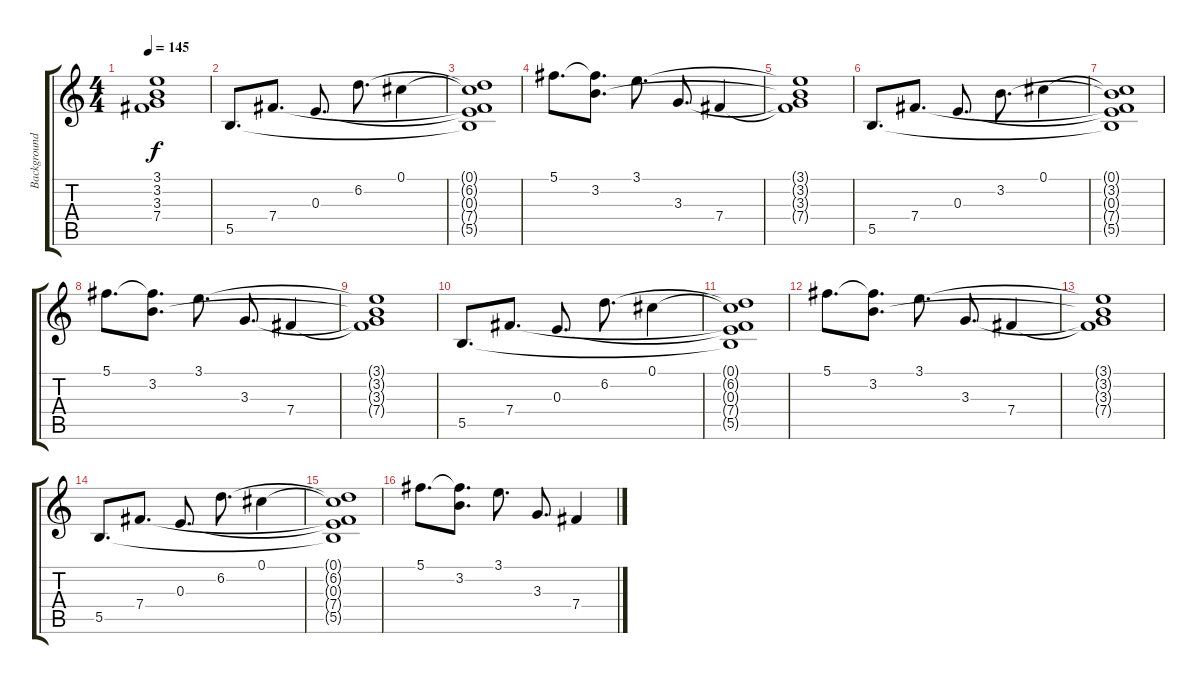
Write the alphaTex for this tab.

\track ("Background (production)" "Background") {instrument overdrivenguitar}
\staff {score tabs}
\tuning (Db4 Ab3 E3 B2 Gb2 B1) {hide}
\ts (4 4)
\tempo 145
\clef g2
\ks c
(3.1{t} 3.2{t} 3.3{t} 7.4{t}).1{dy f} |
5.5.8{d} 7.4.8{d} 0.3.8{d} 6.2.8{d} 0.1.4 |
(0.1{t} 6.2{t} 0.3{t} 7.4{t} 5.5{t}).1 |
5.1.8{d} (5.1{t} 3.2).8{d} 3.1.8{d} 3.3.8{d} 7.4.4 |
(3.1{t} 3.2{t} 3.3{t} 7.4{t}).1 |
5.5.8{d} 7.4.8{d} 0.3.8{d} 3.2.8{d} 0.1.4 |
(0.1{t} 3.2{t} 0.3{t} 7.4{t} 5.5{t}).1 |
5.1.8{d} (5.1{t} 3.2).8{d} 3.1.8{d} 3.3.8{d} 7.4.4 |
(3.1{t} 3.2{t} 3.3{t} 7.4{t}).1 |
5.5.8{d} 7.4.8{d} 0.3.8{d} 6.2.8{d} 0.1.4 |
(0.1{t} 6.2{t} 0.3{t} 7.4{t} 5.5{t}).1 |
5.1.8{d} (5.1{t} 3.2).8{d} 3.1.8{d} 3.3.8{d} 7.4.4 |
(3.1{t} 3.2{t} 3.3{t} 7.4{t}).1 |
5.5.8{d} 7.4.8{d} 0.3.8{d} 6.2.8{d} 0.1.4 |
(0.1{t} 6.2{t} 0.3{t} 7.4{t} 5.5{t}).1 |
5.1.8{d} (5.1{t} 3.2).8{d} 3.1.8{d} 3.3.8{d} 7.4.4
